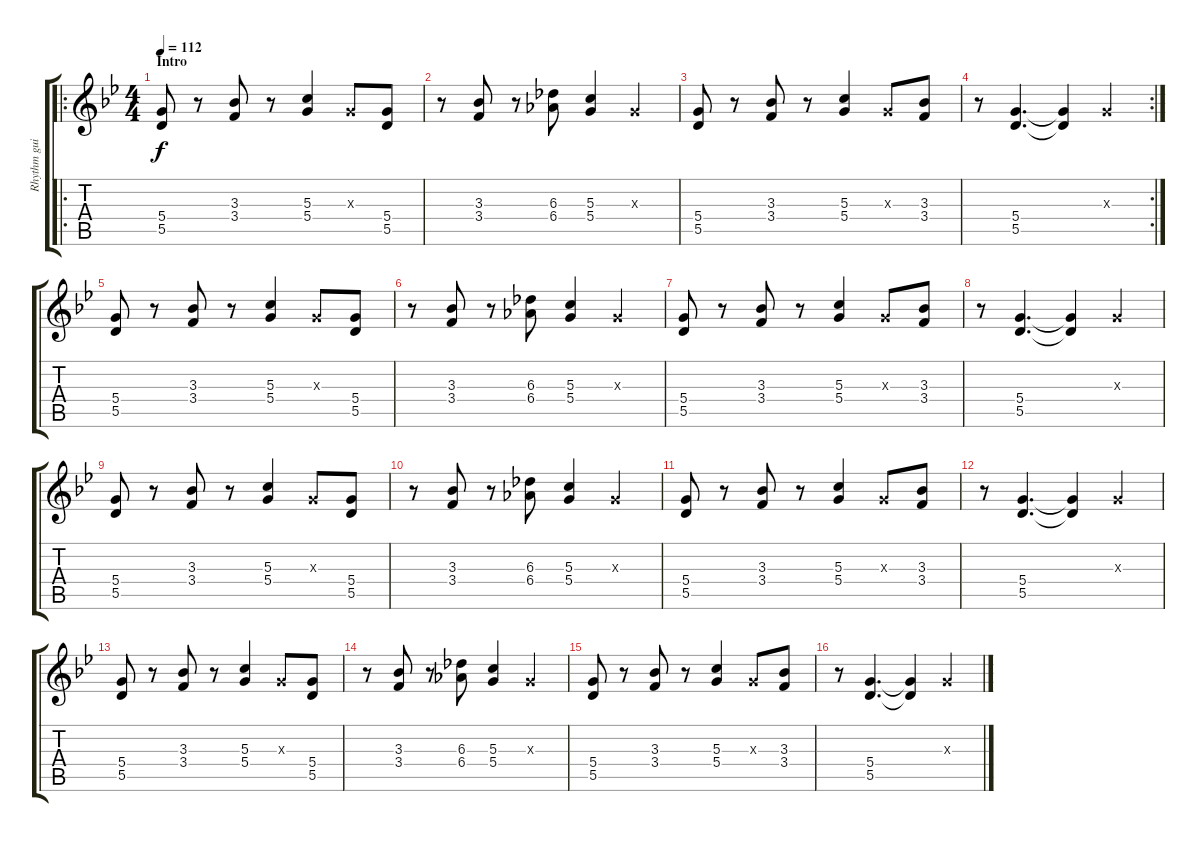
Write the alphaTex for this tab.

\track ("Rhythm guitar" "Rhythm gui") {instrument distortionguitar}
\staff {score tabs}
\tuning (E4 B3 G3 D3 A2 E2) {hide}
\ro
\ts (4 4)
\section ("" "Intro")
\tempo 112
\clef g2
\ks bb
(5.4 5.5).8{dy f instrument distortionguitar} r.8 (3.3 3.4).8 r.8 (5.3 5.4).4 0.3{x}.8 (5.4 5.5).8 |
r.8 (3.3 3.4).8 r.8 (6.3 6.4).8 (5.3 5.4).4 0.3{x}.4 |
(5.4 5.5).8 r.8 (3.3 3.4).8 r.8 (5.3 5.4).4 0.3{x}.8 (3.3 3.4).8 |
\rc 2
r.8 (5.4 5.5).4{d} (5.4{t} 5.5{t}).4 0.3{x}.4 |
(5.4 5.5).8 r.8 (3.3 3.4).8 r.8 (5.3 5.4).4 0.3{x}.8 (5.4 5.5).8 |
r.8 (3.3 3.4).8 r.8 (6.3 6.4).8 (5.3 5.4).4 0.3{x}.4 |
(5.4 5.5).8 r.8 (3.3 3.4).8 r.8 (5.3 5.4).4 0.3{x}.8 (3.3 3.4).8 |
r.8 (5.4 5.5).4{d} (5.4{t} 5.5{t}).4 0.3{x}.4 |
(5.4 5.5).8 r.8 (3.3 3.4).8 r.8 (5.3 5.4).4 0.3{x}.8 (5.4 5.5).8 |
r.8 (3.3 3.4).8 r.8 (6.3 6.4).8 (5.3 5.4).4 0.3{x}.4 |
(5.4 5.5).8 r.8 (3.3 3.4).8 r.8 (5.3 5.4).4 0.3{x}.8 (3.3 3.4).8 |
r.8 (5.4 5.5).4{d} (5.4{t} 5.5{t}).4 0.3{x}.4 |
(5.4 5.5).8 r.8 (3.3 3.4).8 r.8 (5.3 5.4).4 0.3{x}.8 (5.4 5.5).8 |
r.8 (3.3 3.4).8 r.8 (6.3 6.4).8 (5.3 5.4).4 0.3{x}.4 |
(5.4 5.5).8 r.8 (3.3 3.4).8 r.8 (5.3 5.4).4 0.3{x}.8 (3.3 3.4).8 |
r.8 (5.4 5.5).4{d} (5.4{t} 5.5{t}).4 0.3{x}.4
